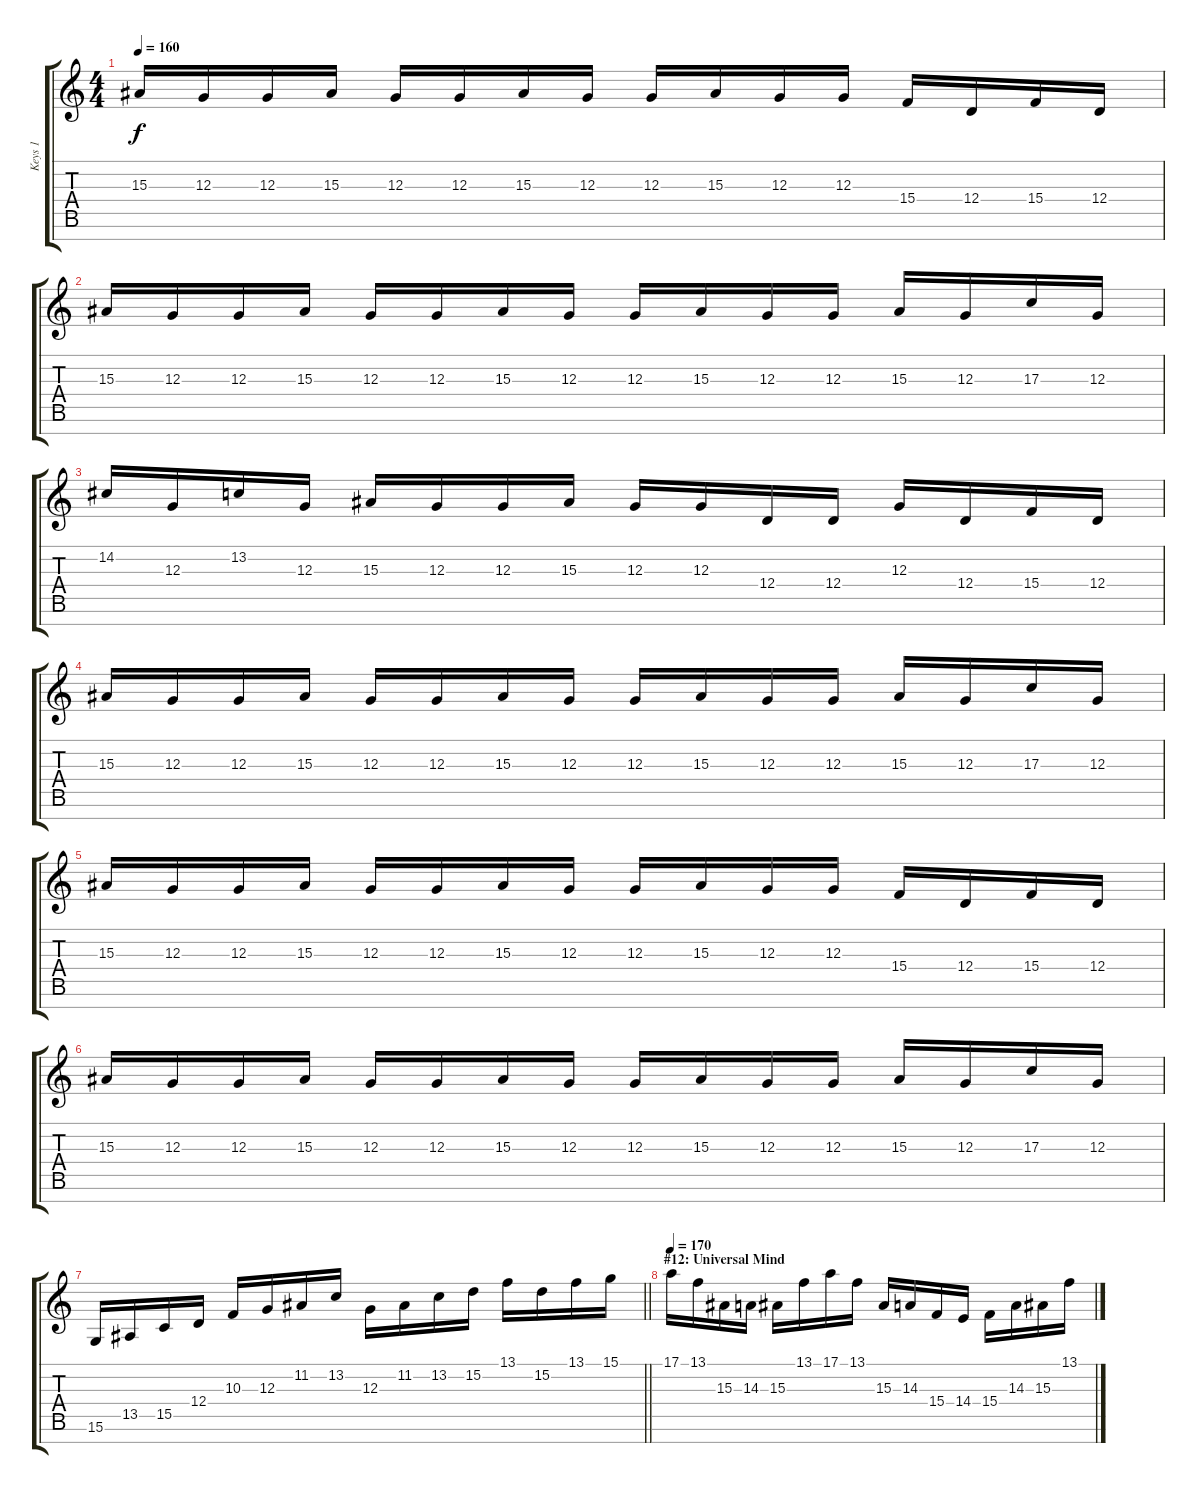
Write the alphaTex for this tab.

\track ("Keys 1" "Keys 1") {instrument xylophone}
\staff {score tabs}
\tuning (E4 B3 G3 D3 A2 E2 B1) {hide}
\ts (4 4)
\tempo 160
\clef g2
\ks c
15.3.16{dy f} 12.3.16 12.3.16 15.3.16 12.3.16 12.3.16 15.3.16 12.3.16 12.3.16 15.3.16 12.3.16 12.3.16 15.4.16 12.4.16 15.4.16 12.4.16 |
15.3.16 12.3.16 12.3.16 15.3.16 12.3.16 12.3.16 15.3.16 12.3.16 12.3.16 15.3.16 12.3.16 12.3.16 15.3.16 12.3.16 17.3.16 12.3.16 |
14.2.16 12.3.16 13.2.16 12.3.16 15.3.16 12.3.16 12.3.16 15.3.16 12.3.16 12.3.16 12.4.16 12.4.16 12.3.16 12.4.16 15.4.16 12.4.16 |
15.3.16 12.3.16 12.3.16 15.3.16 12.3.16 12.3.16 15.3.16 12.3.16 12.3.16 15.3.16 12.3.16 12.3.16 15.3.16 12.3.16 17.3.16 12.3.16 |
15.3.16 12.3.16 12.3.16 15.3.16 12.3.16 12.3.16 15.3.16 12.3.16 12.3.16 15.3.16 12.3.16 12.3.16 15.4.16 12.4.16 15.4.16 12.4.16 |
15.3.16 12.3.16 12.3.16 15.3.16 12.3.16 12.3.16 15.3.16 12.3.16 12.3.16 15.3.16 12.3.16 12.3.16 15.3.16 12.3.16 17.3.16 12.3.16 |
\barLineRight lightlight
15.6.16 13.5.16 15.5.16 12.4.16 10.3.16 12.3.16 11.2.16 13.2.16 12.3.16 11.2.16 13.2.16 15.2.16 13.1.16 15.2.16 13.1.16 15.1.16 |
\section ("" "#12: Universal Mind")
\tempo 170
17.1.16 13.1.16 15.3.16 14.3.16 15.3.16 13.1.16 17.1.16 13.1.16 15.3.16 14.3.16 15.4.16 14.4.16 15.4.16 14.3.16 15.3.16 13.1.16
